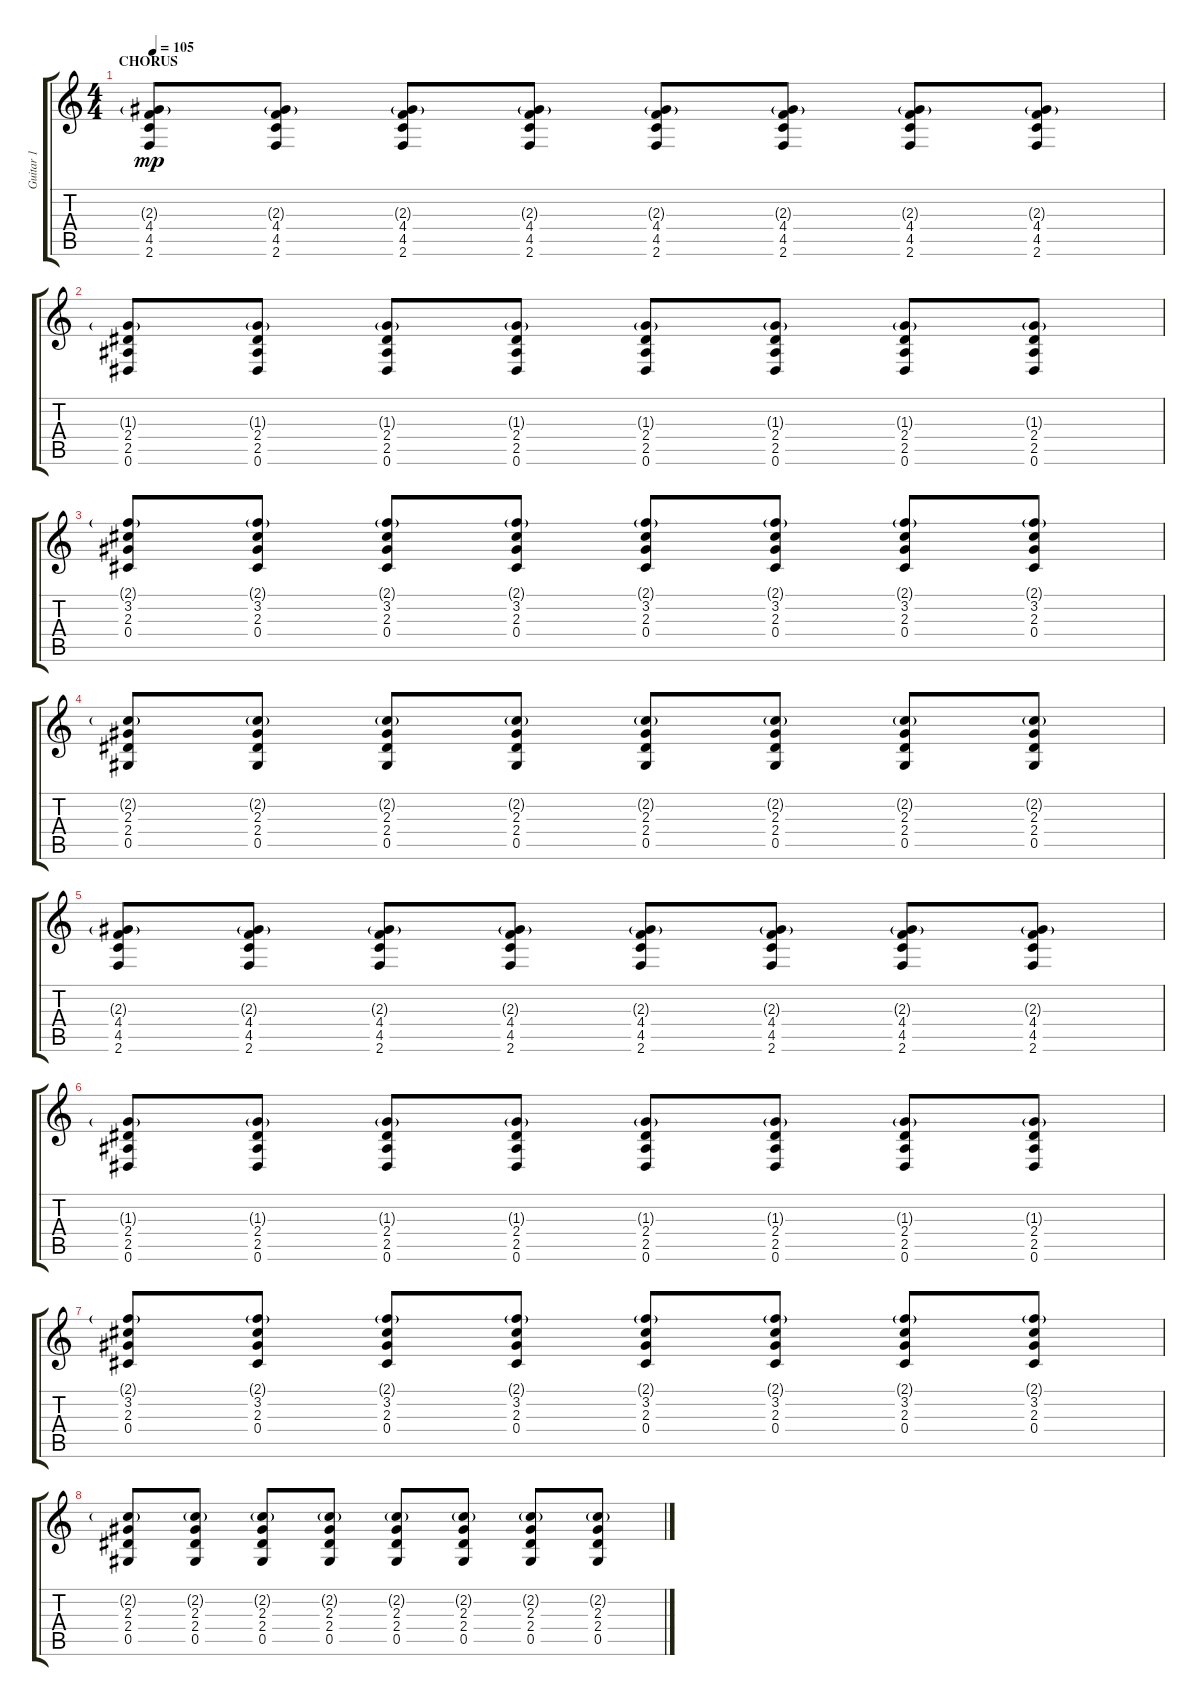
\track ("Guitar 1" "Guitar 1") {instrument distortionguitar}
\staff {score tabs}
\tuning (Eb4 Bb3 Gb3 Db3 Ab2 Eb2) {hide}
\ts (4 4)
\section ("" "CHORUS")
\tempo 105
\clef g2
\ks c
(2.3{g} 4.4 4.5 2.6).8{dy mp instrument distortionguitar} (2.3{g} 4.4 4.5 2.6).8 (2.3{g} 4.4 4.5 2.6).8 (2.3{g} 4.4 4.5 2.6).8 (2.3{g} 4.4 4.5 2.6).8 (2.3{g} 4.4 4.5 2.6).8 (2.3{g} 4.4 4.5 2.6).8 (2.3{g} 4.4 4.5 2.6).8 |
(1.3{g} 2.4 2.5 0.6).8 (1.3{g} 2.4 2.5 0.6).8 (1.3{g} 2.4 2.5 0.6).8 (1.3{g} 2.4 2.5 0.6).8 (1.3{g} 2.4 2.5 0.6).8 (1.3{g} 2.4 2.5 0.6).8 (1.3{g} 2.4 2.5 0.6).8 (1.3{g} 2.4 2.5 0.6).8 |
(2.1{g} 3.2 2.3 0.4).8 (2.1{g} 3.2 2.3 0.4).8 (2.1{g} 3.2 2.3 0.4).8 (2.1{g} 3.2 2.3 0.4).8 (2.1{g} 3.2 2.3 0.4).8 (2.1{g} 3.2 2.3 0.4).8 (2.1{g} 3.2 2.3 0.4).8 (2.1{g} 3.2 2.3 0.4).8 |
(2.2{g} 2.3 2.4 0.5).8 (2.2{g} 2.3 2.4 0.5).8 (2.2{g} 2.3 2.4 0.5).8 (2.2{g} 2.3 2.4 0.5).8 (2.2{g} 2.3 2.4 0.5).8 (2.2{g} 2.3 2.4 0.5).8 (2.2{g} 2.3 2.4 0.5).8 (2.2{g} 2.3 2.4 0.5).8 |
(2.3{g} 4.4 4.5 2.6).8 (2.3{g} 4.4 4.5 2.6).8 (2.3{g} 4.4 4.5 2.6).8 (2.3{g} 4.4 4.5 2.6).8 (2.3{g} 4.4 4.5 2.6).8 (2.3{g} 4.4 4.5 2.6).8 (2.3{g} 4.4 4.5 2.6).8 (2.3{g} 4.4 4.5 2.6).8 |
(1.3{g} 2.4 2.5 0.6).8 (1.3{g} 2.4 2.5 0.6).8 (1.3{g} 2.4 2.5 0.6).8 (1.3{g} 2.4 2.5 0.6).8 (1.3{g} 2.4 2.5 0.6).8 (1.3{g} 2.4 2.5 0.6).8 (1.3{g} 2.4 2.5 0.6).8 (1.3{g} 2.4 2.5 0.6).8 |
(2.1{g} 3.2 2.3 0.4).8 (2.1{g} 3.2 2.3 0.4).8 (2.1{g} 3.2 2.3 0.4).8 (2.1{g} 3.2 2.3 0.4).8 (2.1{g} 3.2 2.3 0.4).8 (2.1{g} 3.2 2.3 0.4).8 (2.1{g} 3.2 2.3 0.4).8 (2.1{g} 3.2 2.3 0.4).8 |
(2.2{g} 2.3 2.4 0.5).8 (2.2{g} 2.3 2.4 0.5).8 (2.2{g} 2.3 2.4 0.5).8 (2.2{g} 2.3 2.4 0.5).8 (2.2{g} 2.3 2.4 0.5).8 (2.2{g} 2.3 2.4 0.5).8 (2.2{g} 2.3 2.4 0.5).8 (2.2{g} 2.3 2.4 0.5).8
